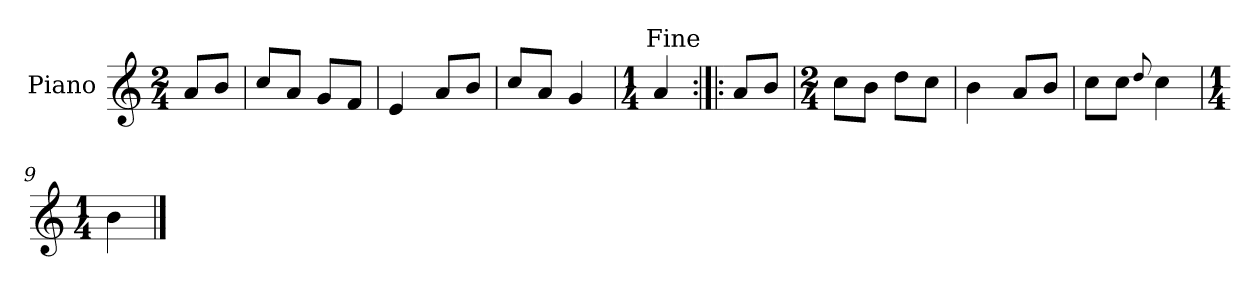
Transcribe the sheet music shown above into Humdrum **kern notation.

**kern
*part1
*staff1
*I"Piano
*I'Pno.
*clefG2
*k[]
*M2/4
=
8a/L
8b/J
=1
8cc/L
8a/J
8g/L
8f/J
=2
4e/
8a/L
8b/J
=3
8cc/L
8a/J
4g/
=4
*M1/4
4a/
!LO:TX:a:rj:t=Fine
=5:|!|:
8a/L
8b/J
=6
*M2/4
8cc\L
8b\J
8dd\L
8cc\J
=7
4b\
8a/L
8b/J
=8
8cc\L
8cc\J
8qqdd/
4cc\
=9
*M1/4
4b\
==
*-
